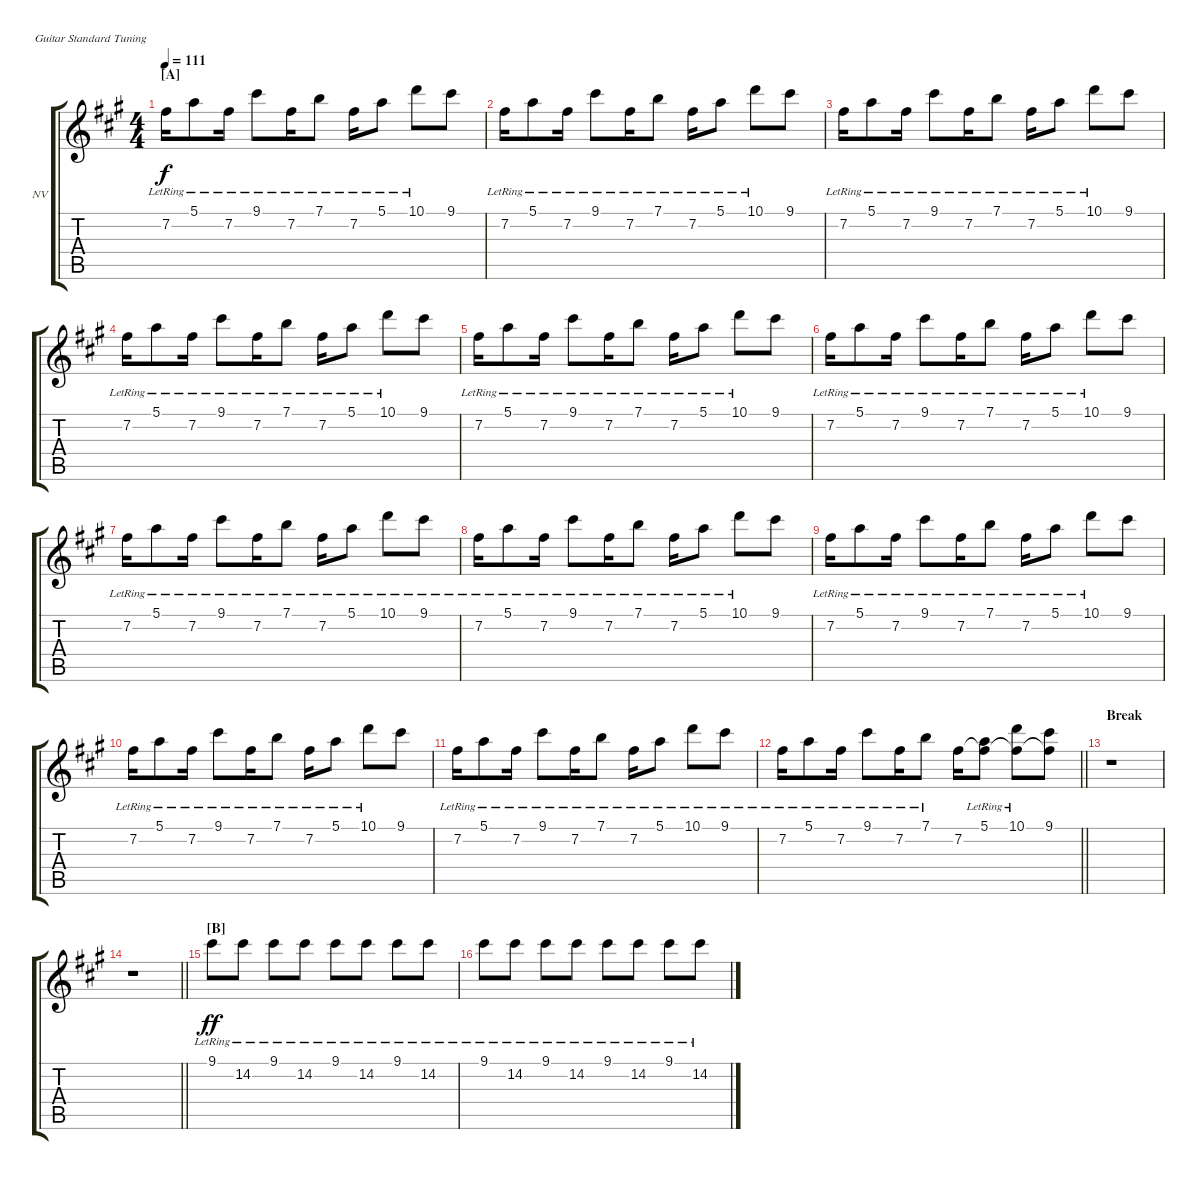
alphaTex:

\defaultSystemsLayout 4
\bracketExtendMode groupsimilarinstruments
\firstSystemTrackNameOrientation horizontal
\otherSystemsTrackNameOrientation horizontal
\track ("Nick Valensi" "NV") {instrument electricguitarclean}
\staff {score tabs}
\tuning (E4 B3 G3 D3 A2 E2)
\ts (4 4)
\section ("A" "")
\tempo 111
\clef g2
\ks a
7.2{lr}.16{dy f instrument electricguitarclean} 5.1{lr}.8 7.2{lr}.16 9.1{lr}.8 7.2{lr}.16 7.1{lr}.8 7.2{lr}.16 5.1{lr}.8 10.1{lr}.8 9.1.8 |
7.2{lr}.16 5.1{lr}.8 7.2{lr}.16 9.1{lr}.8 7.2{lr}.16 7.1{lr}.8 7.2{lr}.16 5.1{lr}.8 10.1{lr}.8 9.1.8 |
7.2{lr}.16 5.1{lr}.8 7.2{lr}.16 9.1{lr}.8 7.2{lr}.16 7.1{lr}.8 7.2{lr}.16 5.1{lr}.8 10.1{lr}.8 9.1.8 |
7.2{lr}.16 5.1{lr}.8 7.2{lr}.16 9.1{lr}.8 7.2{lr}.16 7.1{lr}.8 7.2{lr}.16 5.1{lr}.8 10.1{lr}.8 9.1.8 |
7.2{lr}.16 5.1{lr}.8 7.2{lr}.16 9.1{lr}.8 7.2{lr}.16 7.1{lr}.8 7.2{lr}.16 5.1{lr}.8 10.1{lr}.8 9.1.8 |
7.2{lr}.16 5.1{lr}.8 7.2{lr}.16 9.1{lr}.8 7.2{lr}.16 7.1{lr}.8 7.2{lr}.16 5.1{lr}.8 10.1{lr}.8 9.1.8 |
7.2{lr}.16 5.1{lr}.8 7.2{lr}.16 9.1{lr}.8 7.2{lr}.16 7.1{lr}.8 7.2{lr}.16 5.1{lr}.8 10.1{lr}.8 9.1{lr}.8 |
7.2{lr}.16 5.1{lr}.8 7.2{lr}.16 9.1{lr}.8 7.2{lr}.16 7.1{lr}.8 7.2{lr}.16 5.1{lr}.8 10.1{lr}.8 9.1.8 |
7.2{lr}.16 5.1{lr}.8 7.2{lr}.16 9.1{lr}.8 7.2{lr}.16 7.1{lr}.8 7.2{lr}.16 5.1{lr}.8 10.1{lr}.8 9.1.8 |
7.2{lr}.16 5.1{lr}.8 7.2{lr}.16 9.1{lr}.8 7.2{lr}.16 7.1{lr}.8 7.2{lr}.16 5.1{lr}.8 10.1{lr}.8 9.1.8 |
7.2{lr}.16 5.1{lr}.8 7.2{lr}.16 9.1{lr}.8 7.2{lr}.16 7.1{lr}.8 7.2{lr}.16 5.1{lr}.8 10.1{lr}.8 9.1{lr}.8 |
\barLineRight lightlight
7.2{lr}.16 5.1{lr}.8 7.2{lr}.16 9.1{lr}.8 7.2{lr}.16 7.1{lr}.8 7.2.16 (5.1{lr} 7.2{t}).8 (10.1{lr} 7.2{t}).8 (9.1 7.2{t}).8 |
\section ("" "Break")
r.1 |
\barLineRight lightlight
r.1 |
\section ("B" "")
9.1{lr}.8{dy ff} 14.2{lr}.8 9.1{lr}.8 14.2{lr}.8 9.1{lr}.8 14.2{lr}.8 9.1{lr}.8 14.2{lr}.8 |
9.1{lr}.8 14.2{lr}.8 9.1{lr}.8 14.2{lr}.8 9.1{lr}.8 14.2{lr}.8 9.1{lr}.8 14.2{lr}.8
